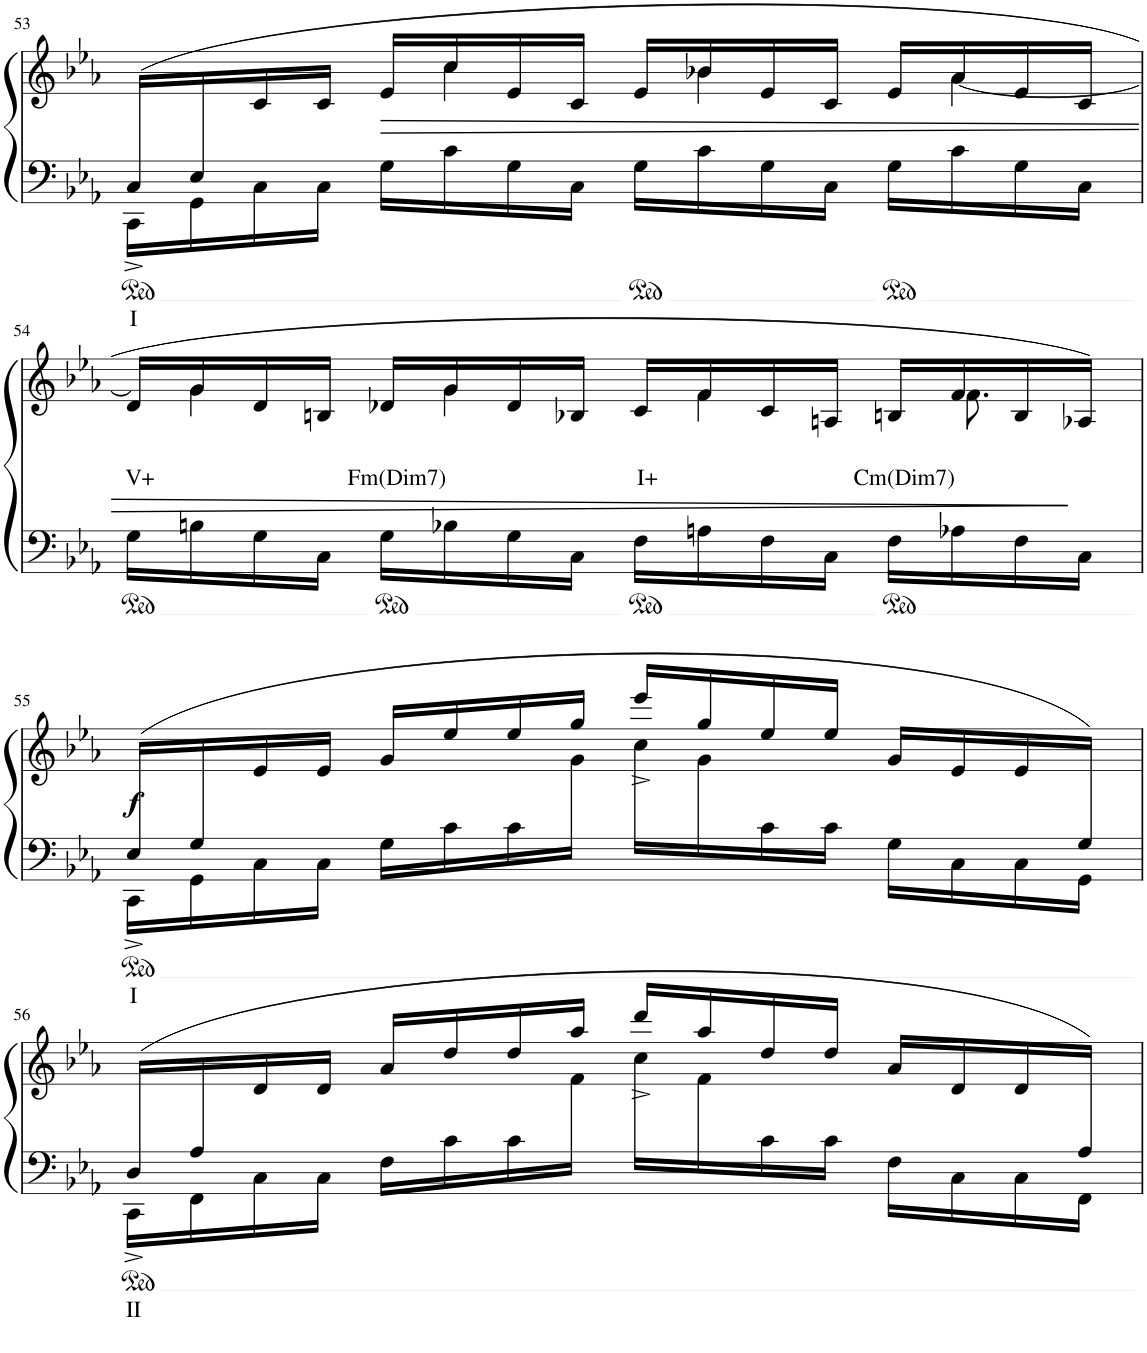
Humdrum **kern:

**kern	**text	**kern	**text	**dynam
*part1	*part1	*part1	*part1	*part1
*staff2	*staff2	*staff1	*staff1	*staff1/2
*I"Piano	*	*	*	*
*I'Pno	*	*	*	*
!!LO:PB:g=z
*clefF4	*	*clefG2	*	*
*k[b-e-a-]	*	*k[b-e-a-]	*	*
*M4/4	*	*M4/4	*	*
*met(c|)	*	*met(c|)	*	*
=53	=53	=53	=53	=53
*^	*	*	*	*
!	!	!LO:LY:b	!	!	!
*	*	*	*^	*	*
(16C^/LL	16CC\LL	I	8ryy	16ryy	.	.
*	*	*	*v	*v	*	*
16E-/	16GG\	.	.	.	.
2ryy	16C\	.	16c/	.	.
.	16C\JJ	.	16c/JJ	.	.
!	!	!	!	!	!LO:HP:b
.	16G\LL	.	16e-/LL	.	>
*	*	*	*^	*	*
.	16c\	.	16cc/	4cc\	.	.
.	16G\	.	16e-/	.	.	.
.	16C\JJ	.	16c/JJ	.	.	.
.	16G\LL	.	16e-/LL	.	.	.
.	16c\	.	16b-X/	4b-\	.	.
16ryy	16G\	.	16e-/	.	.	.
2..ryy	16C\JJ	.	16c/JJ	.	.	.
.	16G\LL	.	16e-/LL	.	.	.
*	*	*	*	*Xtuplet	*	*
.	16c\	.	16a-/	[16%3a-\	.	.
.	16G\	.	16e-/	.	.	.
.	16C\JJ	.	16c/JJ	.	.	.
.	2ryy	.	2ryy	8%3.ryy	.	.
.	16ryy	.	16ryy	.	.	.
!!LO:LB:g=z	!!
=54	=54	=54	=54	=54	=54	=54
!	!	!	!	!	!LO:LY:b	!
*v	*v	*	*	*	*	*
16G\LL	.	16d/LL	16a-!]	V+	.
16Bn\	.	16g/	4g\	.	.
16G\	.	16d/	.	.	.
16C\JJ	.	16Bn/JJ	.	.	.
!	!	!	!	!LO:LY:b	!
16G\LL	.	16d-X/LL	.	Fm(Dim7)	.
16B-X\	.	16g/	4g\	.	.
16G\	.	16d-/	.	.	.
16C\JJ	.	16B-X/JJ	.	.	.
!	!	!	!	!LO:LY:b	!
16F\LL	.	16c/LL	.	I+	.
16An\	.	16f/	4f\	.	.
16F\	.	16c/	.	.	.
16C\JJ	.	16An/JJ	.	.	.
!	!	!	!	!LO:LY:b	!
16F\LL	.	16Bn/LL	.	Cm(Dim7)	.
16A-X\	.	16f/	8.f\	.	.
16F\	.	16B/	.	.	.
16C\JJ	.	16A-X/JJ)	.	.	]
!!LO:LB:g=z	!!
=55	=55	=55	=55	=55	=55
*^	*	*	*	*	*
!	!	!LO:LY:b	!	!	!	!LO:DY:b
16E-^/LL	16CC\LL	I	8ryy	4..ryy	.	f
16G/	16GG\	.	.	.	.	.
16ryy	16C\	.	16e-/	.	.	.
.	16C\JJ	.	16e-/JJ	.	.	.
.	16G\LL	.	16g/LL	.	.	.
.	16c\	.	16ee-/	.	.	.
.	16c\	.	16ee-/	.	.	.
.	8.ryy	.	16gg/JJ	16g\JJ	.	.
.	.	.	16eee-^/LL	16cc\LL	.	.
.	.	.	16gg/	16g\	.	.
.	16c\	.	16ee-/	4.ryy	.	.
.	16c\JJ	.	16ee-/JJ	.	.	.
.	16G\LL	.	16g/LL	.	.	.
.	16C\	.	16e-/	.	.	.
.	16C\	.	16e-/	.	.	.
16G/JJ	16GG\JJ	.	16ryy	.	.	.
!!LO:LB:g=z	!!
=56	=56	=56	=56	=56	=56	=56
!	!	!LO:LY:b	!	!	!	!
16D^/LL	16CC\LL	II	8ryy	4..ryy	.	.
16A-/	16FF\	.	.	.	.	.
16ryy	16C\	.	16d/	.	.	.
.	16C\JJ	.	16d/JJ	.	.	.
.	16F\LL	.	16a-/LL	.	.	.
.	16c\	.	16dd/	.	.	.
.	16c\	.	16dd/	.	.	.
.	8.ryy	.	16aa-/JJ	16f\JJ	.	.
.	.	.	16ddd^/LL	16cc\LL	.	.
.	.	.	16aa-/	16f\	.	.
.	16c\	.	16dd/	4.ryy	.	.
.	16c\JJ	.	16dd/JJ	.	.	.
.	16F\LL	.	16a-/LL	.	.	.
.	16C\	.	16d/	.	.	.
.	16C\	.	16d/	.	.	.
16A-/JJ	16FF\JJ	.	16ryy	.	.	.
*v	*v	*	*	*	*	*
*	*	*v	*v	*	*
=	=	=	=	=
*-	*-	*-	*-	*-
